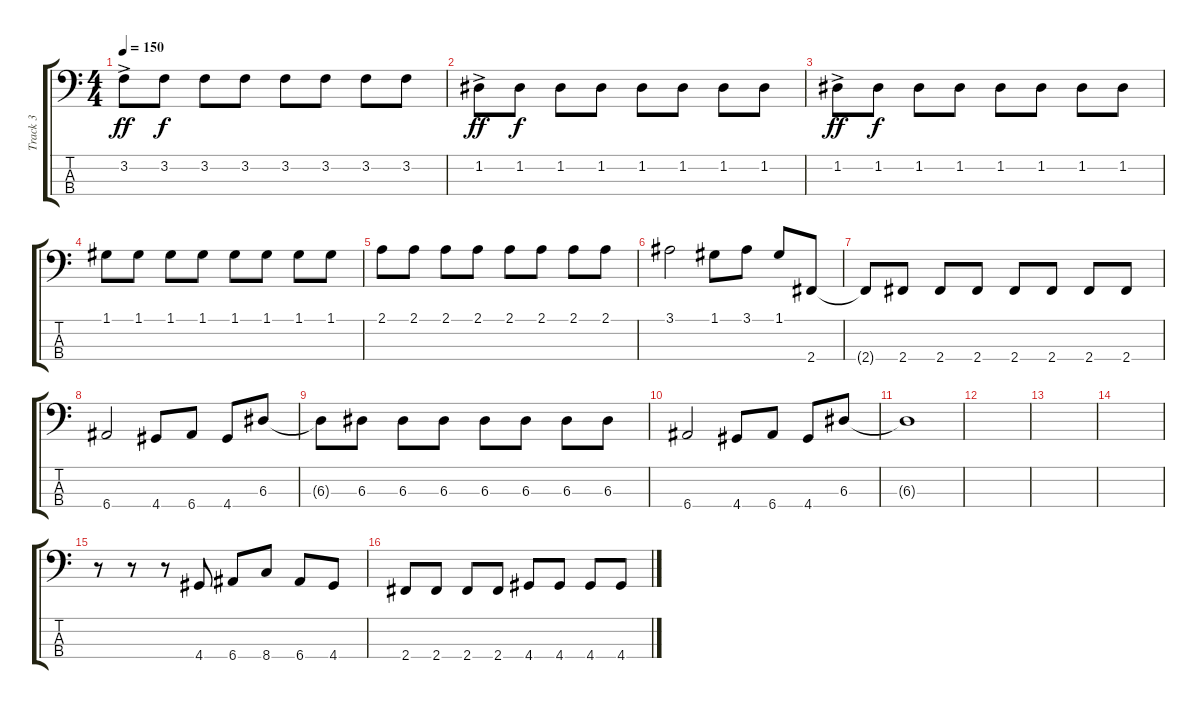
\track ("Track 3" "Track 3") {instrument electricbassfinger}
\staff {score tabs}
\tuning (G2 D2 A1 E1) {hide}
\ts (4 4)
\tempo 150
\clef f4
\ks c
3.2{ac}.8{dy ff} 3.2.8{dy f} 3.2.8 3.2.8 3.2.8 3.2.8 3.2.8 3.2.8 |
1.2{ac}.8{dy ff} 1.2.8{dy f} 1.2.8 1.2.8 1.2.8 1.2.8 1.2.8 1.2.8 |
1.2{ac}.8{dy ff} 1.2.8{dy f} 1.2.8 1.2.8 1.2.8 1.2.8 1.2.8 1.2.8 |
1.1.8 1.1.8 1.1.8 1.1.8 1.1.8 1.1.8 1.1.8 1.1.8 |
2.1.8 2.1.8 2.1.8 2.1.8 2.1.8 2.1.8 2.1.8 2.1.8 |
3.1.2 1.1.8 3.1.8 1.1.8 2.4.8 |
2.4{t}.8 2.4.8 2.4.8 2.4.8 2.4.8 2.4.8 2.4.8 2.4.8 |
6.4.2 4.4.8 6.4.8 4.4.8 6.3.8 |
6.3{t}.8 6.3.8 6.3.8 6.3.8 6.3.8 6.3.8 6.3.8 6.3.8 |
6.4.2 4.4.8 6.4.8 4.4.8 6.3.8 |
6.3{t}.1 |
|
|
|
r.8 r.8 r.8 4.4.8 6.4.8 8.4.8 6.4.8 4.4.8 |
2.4.8 2.4.8 2.4.8 2.4.8 4.4.8 4.4.8 4.4.8 4.4.8
